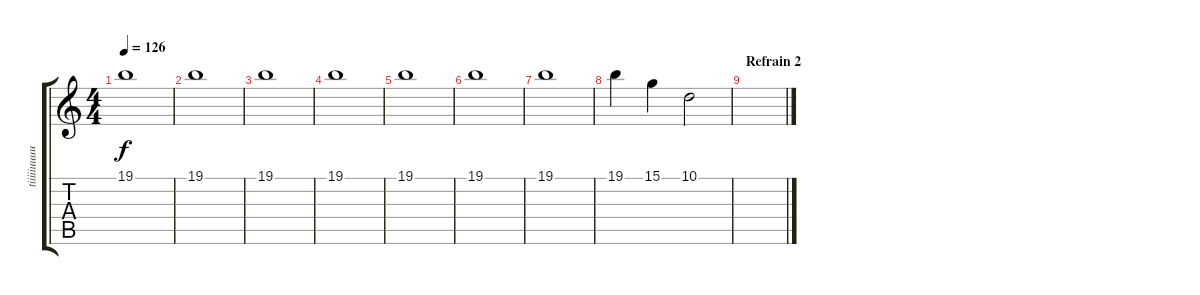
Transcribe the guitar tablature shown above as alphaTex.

\track ("tiiiiiuuuuuu" "tiiiiiuuuu") {instrument synthdrum}
\staff {score tabs}
\tuning (E4 B3 G3 D3 A2 E2) {hide}
\ts (4 4)
\tempo 126
\clef g2
\ks c
19.1.1{dy f} |
19.1.1 |
19.1.1 |
19.1.1 |
19.1.1 |
19.1.1 |
19.1.1 |
19.1.4 15.1.4 10.1.2 |
\section ("" "Refrain 2")
